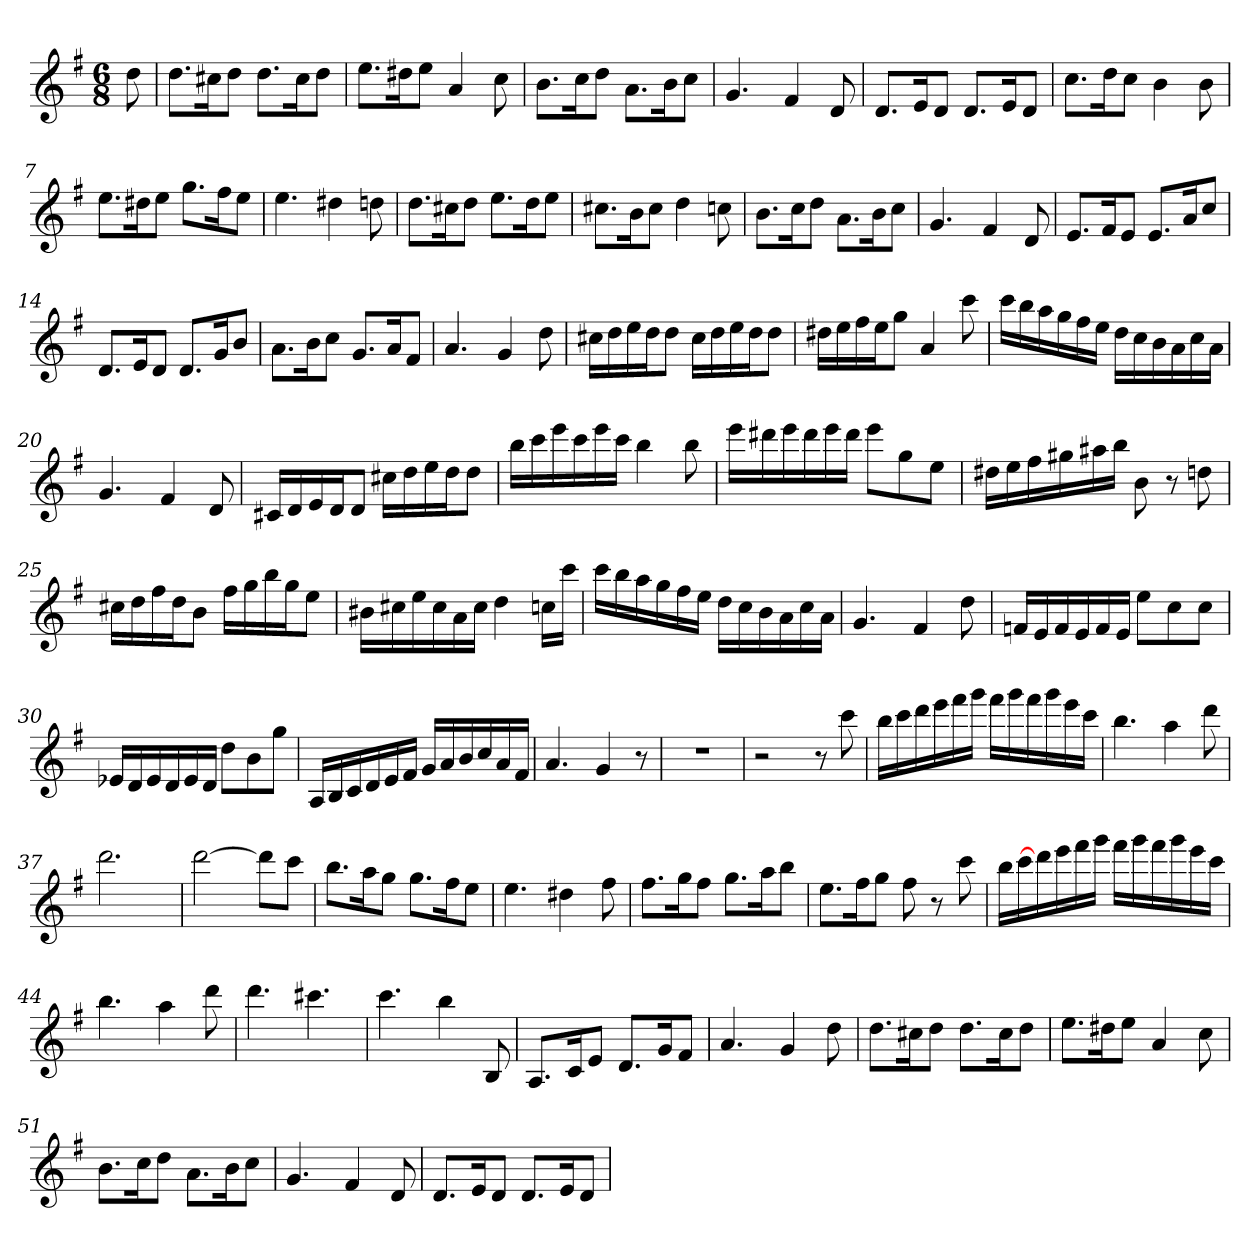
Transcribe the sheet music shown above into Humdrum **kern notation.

**kern
*part1
*staff1
*k[f#]
*G:
*M6/8
=
8dd
=1
8.ddL
16cc#XK
8ddJ
8.ddL
16cc#K
8ddJ
=2
8.eeL
16dd#XK
8eeJ
4a
8cc
=3
8.bL
16ccK
8ddJ
8.aL
16bK
8ccJ
=4
4.g
4f#
8d
=5
8.dL
16eK
8dJ
8.dL
16eK
8dJ
=6
8.ccL
16ddK
8ccJ
4b
8b
=7
8.eeL
16dd#XK
8eeJ
8.ggL
16ff#K
8eeJ
=8
4.ee
4dd#X
8ddn
=9
8.ddL
16cc#XK
8ddJ
8.eeL
16ddK
8eeJ
=10
8.cc#XL
16bK
8cc#J
4dd
8ccn
=11
8.bL
16ccK
8ddJ
8.aL
16bK
8ccJ
=12
4.g
4f#
8d
=13
8.eL
16f#K
8eJ
8.eL
16aK
8ccJ
=14
8.dL
16eK
8dJ
8.dL
16gK
8bJ
=15
8.aL
16bK
8ccJ
8.gL
16aK
8f#J
=16
4.a
4g
8dd
=17
16cc#XLL
16dd
16ee
16ddJ
8ddJ
16cc#LL
16dd
16ee
16ddJ
8ddJ
=18
16dd#XLL
16ee
16ff#
16eeJ
8ggJ
4a
8ccc
=19
16cccLL
16bb
16aa
16gg
16ff#
16eeJJ
16ddLL
16cc
16b
16a
16cc
16aJJ
=20
4.g
4f#
8d
=21
16c#XLL
16d
16e
16dJ
8dJ
16cc#XLL
16dd
16ee
16ddJ
8ddJ
=22
16bbLL
16ccc
16eee
16ccc
16eee
16cccJJ
4bb
8bb
=23
16eeeLL
16ddd#X
16eee
16ddd#
16eee
16ddd#JJ
8eeeL
8gg
8eeJ
=24
16dd#XLL
16ee
16ff#
16gg#X
16aa#X
16bbJJ
8b
8r
8ddn
=25
16cc#XLL
16dd
16ff#
16ddJ
8bJ
16ff#LL
16gg
16bb
16ggJ
8eeJ
=26
16b#XLL
16cc#X
16ee
16cc#
16a
16cc#JJ
4dd
16ccnLL
16cccJJ
=27
16cccLL
16bb
16aa
16gg
16ff#
16eeJJ
16ddLL
16cc
16b
16a
16cc
16aJJ
=28
4.g
4f#
8dd
=29
16fnLL
16e
16f
16e
16f
16eJJ
8eeL
8cc
8ccJ
=30
16e-XLL
16d
16e-
16d
16e-
16dJJ
8ddL
8b
8ggJ
=31
16ALL
16B
16c
16d
16e
16f#JJ
16gLL
16a
16b
16cc
16a
16f#JJ
=32
4.a
4g
8r
=33
2.r
=34
2r
8r
8ccc
=35
16bbLL
16ccc
16ddd
16eee
16fff#
16gggJJ
16fff#LL
16ggg
16fff#
16ggg
16eee
16cccJJ
=36
4.bb
4aa
8ddd
=37
2.ddd
=38
[2ddd
8dddL]
8cccJ
=39
8.bbL
16aaK
8ggJ
8.ggL
16ff#K
8eeJ
=40
4.ee
4dd#X
8ff#
=41
8.ff#L
16ggK
8ff#J
8.ggL
16aaK
8bbJ
=42
8.eeL
16ff#K
8ggJ
8ff#
8r
8ccc
=43
16bbLL
16ccc
16ddd]
16eee
16fff#
16gggJJ
16fff#LL
16ggg
16fff#
16ggg
16eee
16cccJJ
=44
4.bb
4aa
8ddd
=45
4.ddd
4.ccc#X
=46
4.ccc
4bb
8B
=47
8.AL
16cK
8eJ
8.dL
16gK
8f#J
=48
4.a
4g
8dd
=49
8.ddL
16cc#XK
8ddJ
8.ddL
16cc#K
8ddJ
=50
8.eeL
16dd#XK
8eeJ
4a
8cc
=51
8.bL
16ccK
8ddJ
8.aL
16bK
8ccJ
=52
4.g
4f#
8d
=53
8.dL
16eK
8dJ
8.dL
16eK
8dJ
=
*-
